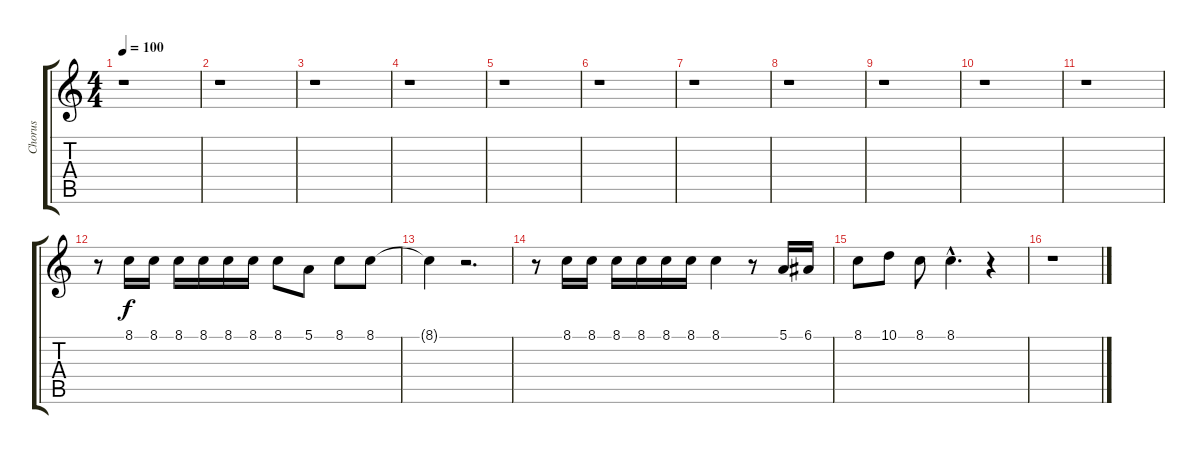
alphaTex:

\track ("Chorus" "Chorus") {instrument lead2sawtooth}
\staff {score tabs}
\tuning (E4 B3 G3 D3 A2 E2) {hide}
\ts (4 4)
\tempo 100
\clef g2
\ks c
r.1{dy f} |
r.1 |
r.1 |
r.1 |
r.1 |
r.1 |
r.1 |
r.1 |
r.1 |
r.1 |
r.1 |
r.8 8.1.16 8.1.16 8.1.16 8.1.16 8.1.16 8.1.16 8.1.8 5.1.8 8.1.8 8.1.8 |
8.1{t}.4 r.2{d} |
r.8 8.1.16 8.1.16 8.1.16 8.1.16 8.1.16 8.1.16 8.1.4 r.8 5.1.16 6.1.16 |
8.1.8 10.1.8 8.1.8 8.1{hac}.4{d} r.4 |
r.1
